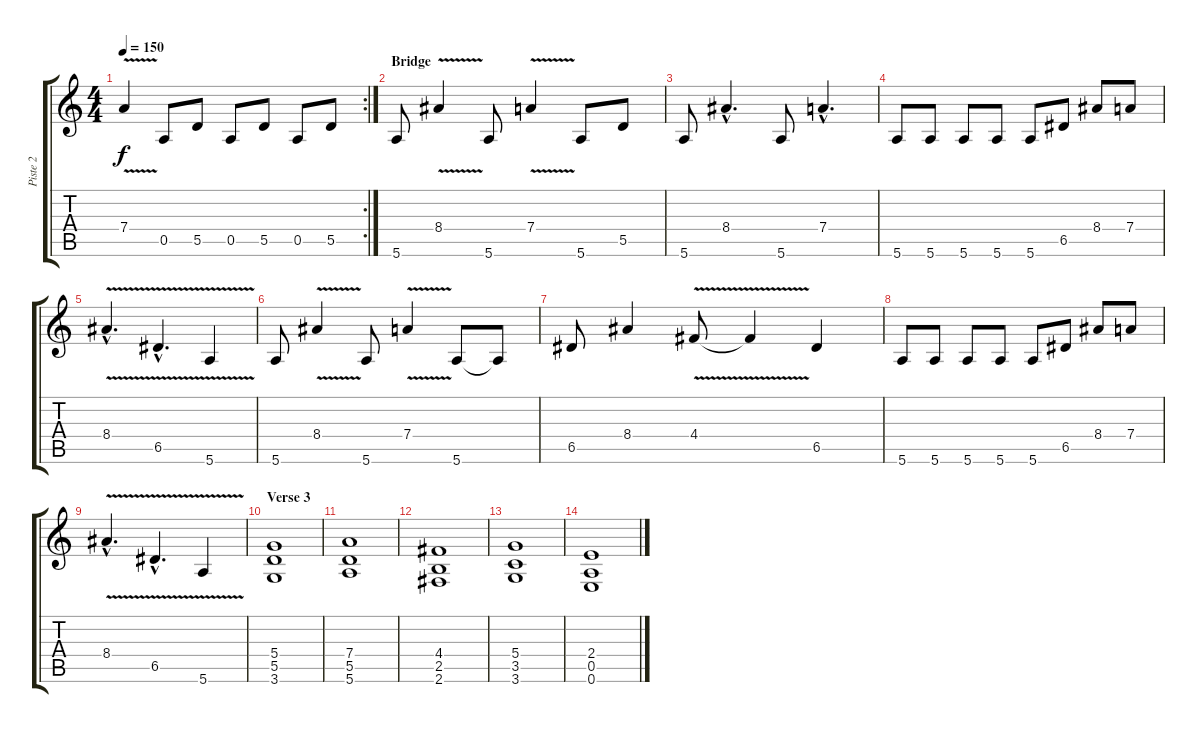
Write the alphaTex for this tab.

\track ("Piste 2" "Piste 2") {instrument distortionguitar}
\staff {score tabs}
\tuning (E4 B3 G3 D3 A2 E2) {hide}
\rc 2
\ts (4 4)
\tempo 150
\clef g2
\ks c
7.4{v}.4{dy f} 0.5.8 5.5.8 0.5.8 5.5.8 0.5.8 5.5.8 |
\section ("" "Bridge")
5.6.8 8.4{v}.4 5.6.8 7.4{v}.4 5.6.8 5.5.8 |
5.6.8 8.4{hac}.4{d} 5.6.8 7.4{hac}.4{d} |
5.6.8{instrument distortionguitar} 5.6.8 5.6.8 5.6.8 5.6.8 6.5.8 8.4.8 7.4.8 |
8.4{v hac}.4{d} 6.5{v hac}.4{d} 5.6{v}.4 |
5.6.8 8.4{v}.4 5.6.8 7.4{v}.4 5.6.8 5.6{t}.8 |
6.5.8 8.4.4 4.4{v}.8 4.4{t}.4 6.5.4 |
5.6.8{instrument distortionguitar} 5.6.8 5.6.8 5.6.8 5.6.8 6.5.8 8.4.8 7.4.8 |
8.4{v hac}.4{d} 6.5{v hac}.4{d} 5.6{v}.4 |
\section ("" "Verse 3")
(5.4 5.5 3.6).1 |
(7.4 5.5 5.6).1 |
(4.4 2.5 2.6).1 |
(5.4 3.5 3.6).1 |
(2.4 0.5 0.6).1
